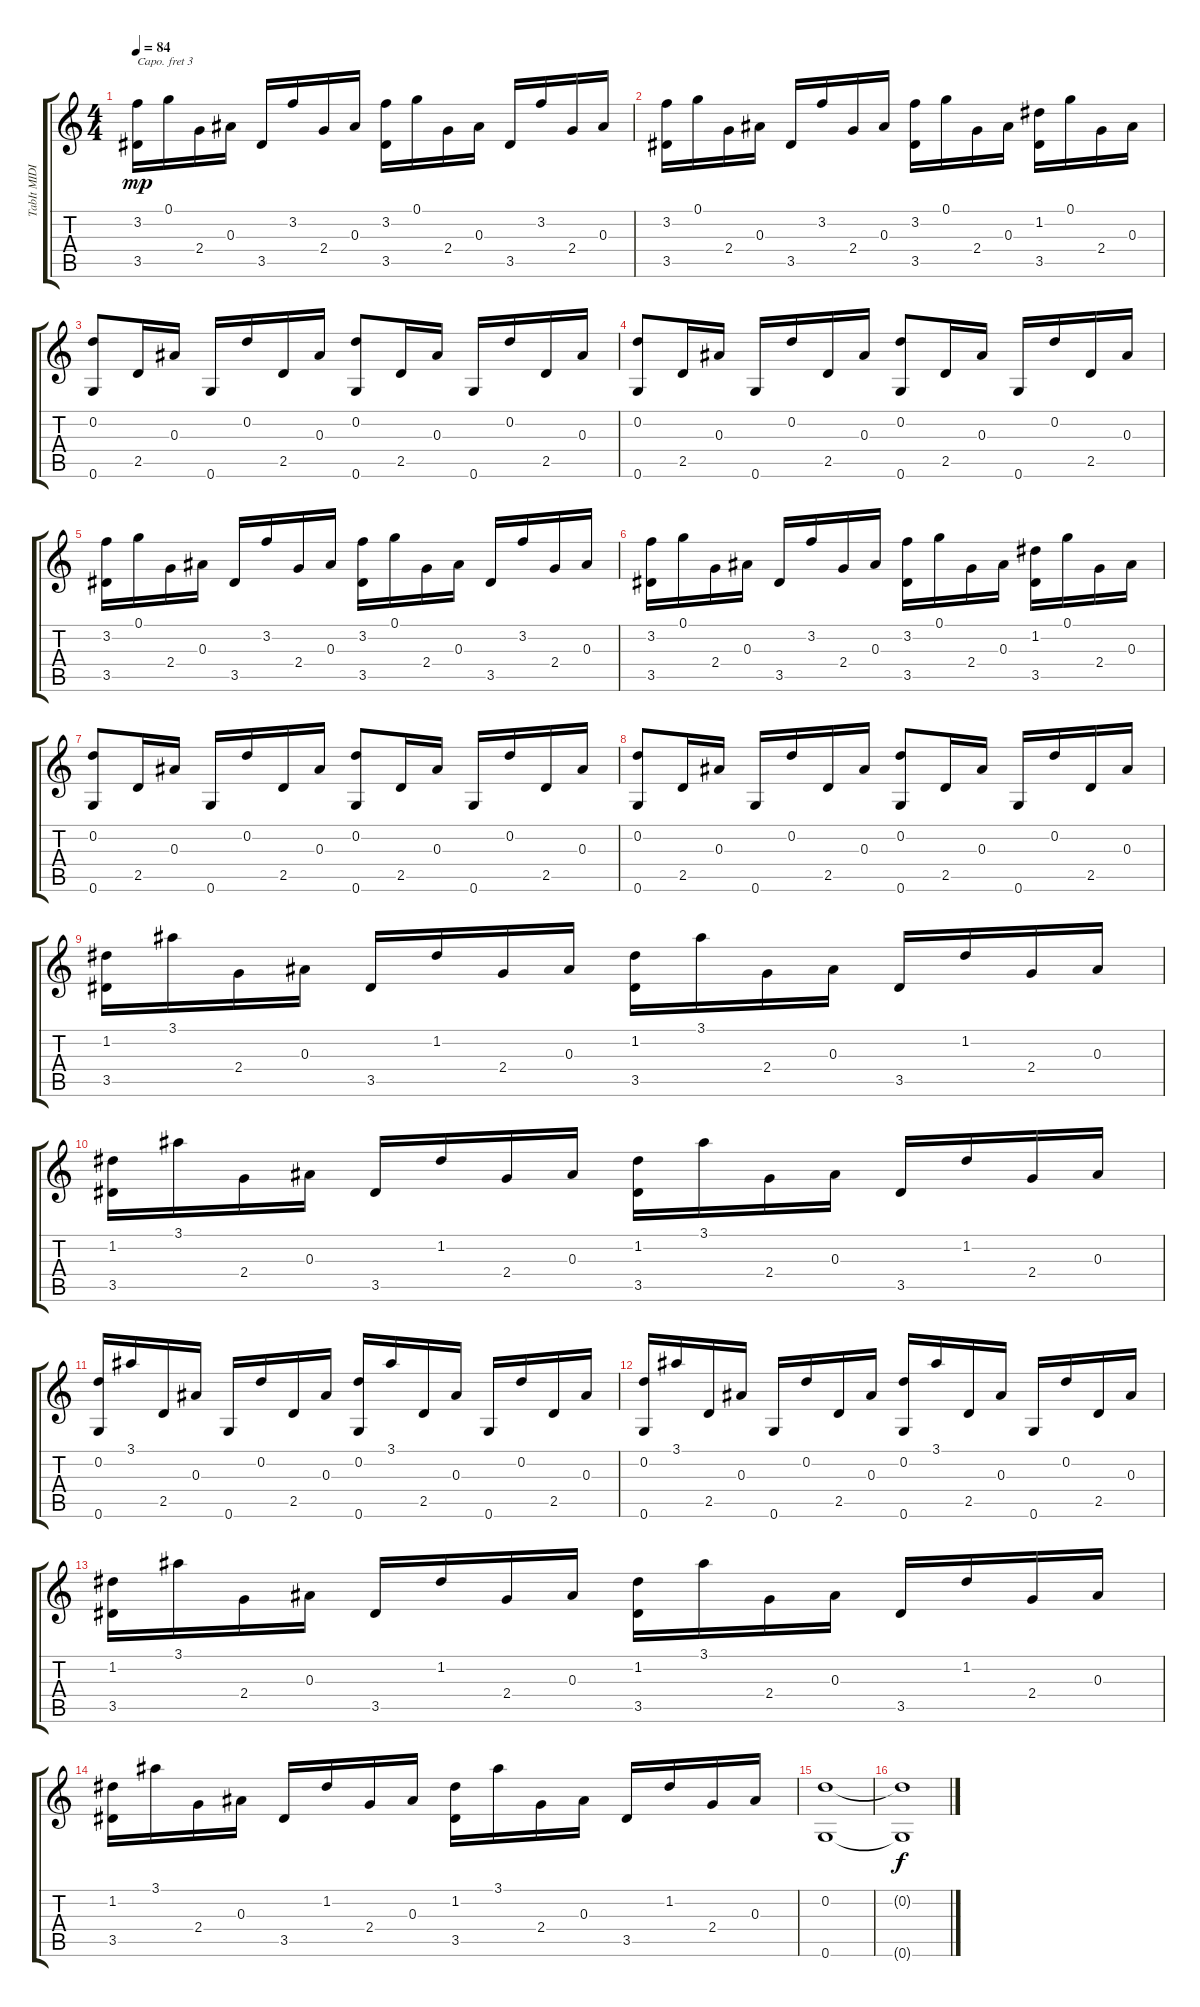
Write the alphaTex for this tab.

\track ("TabIt MIDI - Track 2" "TabIt MIDI") {instrument acousticguitarsteel}
\staff {score tabs}
\capo 3
\tuning (E4 B3 G3 D3 A2 E2) {hide}
\ts (4 4)
\tempo 84
\clef g2
\ks c
(3.2 3.5).16{dy mp} 0.1.16 2.4.16 0.3.16 3.5.16 3.2.16 2.4.16 0.3.16 (3.2 3.5).16 0.1.16 2.4.16 0.3.16 3.5.16 3.2.16 2.4.16 0.3.16 |
(3.2 3.5).16 0.1.16 2.4.16 0.3.16 3.5.16 3.2.16 2.4.16 0.3.16 (3.2 3.5).16 0.1.16 2.4.16 0.3.16 (1.2 3.5).16 0.1.16 2.4.16 0.3.16 |
(0.2 0.6).8 2.5.16 0.3.16 0.6.16 0.2.16 2.5.16 0.3.16 (0.2 0.6).8 2.5.16 0.3.16 0.6.16 0.2.16 2.5.16 0.3.16 |
(0.2 0.6).8 2.5.16 0.3.16 0.6.16 0.2.16 2.5.16 0.3.16 (0.2 0.6).8 2.5.16 0.3.16 0.6.16 0.2.16 2.5.16 0.3.16 |
(3.2 3.5).16 0.1.16 2.4.16 0.3.16 3.5.16 3.2.16 2.4.16 0.3.16 (3.2 3.5).16 0.1.16 2.4.16 0.3.16 3.5.16 3.2.16 2.4.16 0.3.16 |
(3.2 3.5).16 0.1.16 2.4.16 0.3.16 3.5.16 3.2.16 2.4.16 0.3.16 (3.2 3.5).16 0.1.16 2.4.16 0.3.16 (1.2 3.5).16 0.1.16 2.4.16 0.3.16 |
(0.2 0.6).8 2.5.16 0.3.16 0.6.16 0.2.16 2.5.16 0.3.16 (0.2 0.6).8 2.5.16 0.3.16 0.6.16 0.2.16 2.5.16 0.3.16 |
(0.2 0.6).8 2.5.16 0.3.16 0.6.16 0.2.16 2.5.16 0.3.16 (0.2 0.6).8 2.5.16 0.3.16 0.6.16 0.2.16 2.5.16 0.3.16 |
(1.2 3.5).16 3.1.16 2.4.16 0.3.16 3.5.16 1.2.16 2.4.16 0.3.16 (1.2 3.5).16 3.1.16 2.4.16 0.3.16 3.5.16 1.2.16 2.4.16 0.3.16 |
(1.2 3.5).16 3.1.16 2.4.16 0.3.16 3.5.16 1.2.16 2.4.16 0.3.16 (1.2 3.5).16 3.1.16 2.4.16 0.3.16 3.5.16 1.2.16 2.4.16 0.3.16 |
(0.2 0.6).16 3.1.16 2.5.16 0.3.16 0.6.16 0.2.16 2.5.16 0.3.16 (0.2 0.6).16 3.1.16 2.5.16 0.3.16 0.6.16 0.2.16 2.5.16 0.3.16 |
(0.2 0.6).16 3.1.16 2.5.16 0.3.16 0.6.16 0.2.16 2.5.16 0.3.16 (0.2 0.6).16 3.1.16 2.5.16 0.3.16 0.6.16 0.2.16 2.5.16 0.3.16 |
(1.2 3.5).16 3.1.16 2.4.16 0.3.16 3.5.16 1.2.16 2.4.16 0.3.16 (1.2 3.5).16 3.1.16 2.4.16 0.3.16 3.5.16 1.2.16 2.4.16 0.3.16 |
(1.2 3.5).16 3.1.16 2.4.16 0.3.16 3.5.16 1.2.16 2.4.16 0.3.16 (1.2 3.5).16 3.1.16 2.4.16 0.3.16 3.5.16 1.2.16 2.4.16 0.3.16 |
(0.2 0.6).1 |
(0.2{t} 0.6{t}).1{dy f}
